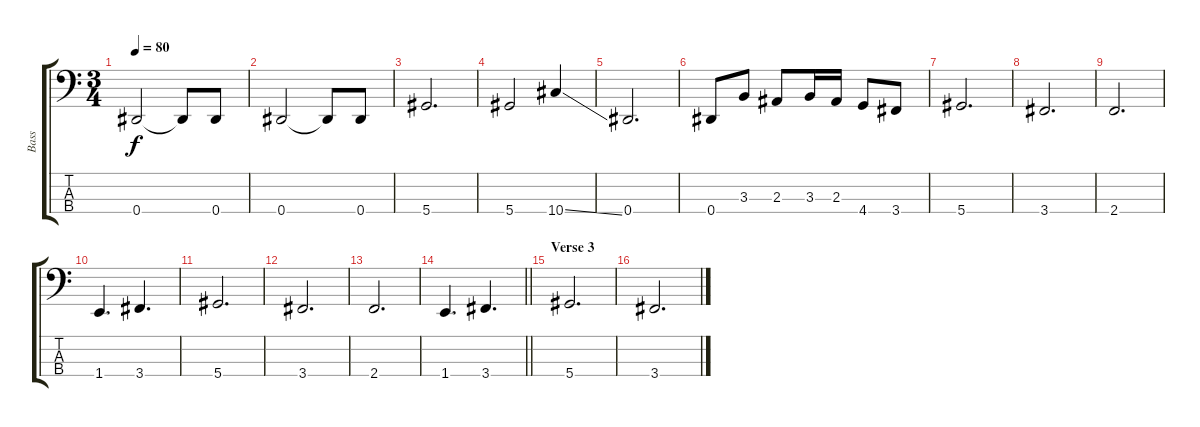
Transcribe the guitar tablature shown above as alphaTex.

\track ("Bass" "Bass") {instrument electricbassfinger}
\staff {score tabs}
\tuning (Gb2 Db2 Ab1 Eb1) {hide}
\ts (3 4)
\tempo 80
\clef f4
\ks c
0.4.2{dy f} 0.4{t}.8 0.4.8 |
0.4.2 0.4{t}.8 0.4.8 |
5.4.2{d} |
5.4.2 10.4{ss}.4 |
0.4.2{d} |
0.4.8 3.3.8 2.3.8 3.3.16 2.3.16 4.4.8 3.4.8 |
5.4.2{d} |
3.4.2{d} |
2.4.2{d} |
1.4.4{d} 3.4.4{d} |
5.4.2{d} |
3.4.2{d} |
2.4.2{d} |
\barLineRight lightlight
1.4.4{d} 3.4.4{d} |
\section ("" "Verse 3")
5.4.2{d} |
3.4.2{d}
